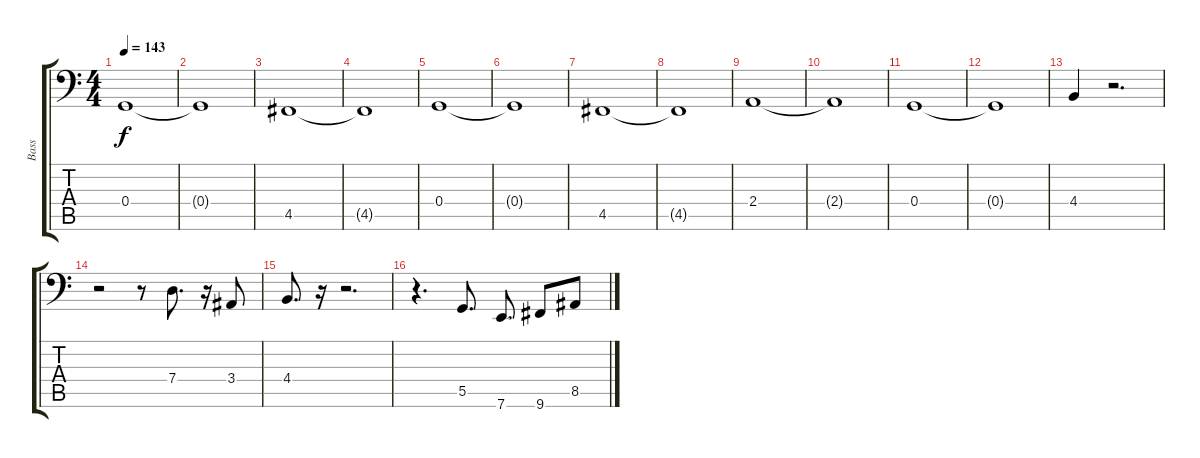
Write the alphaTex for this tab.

\track ("Bass" "Bass") {instrument electricbassfinger}
\staff {score tabs}
\tuning (A2 E2 C2 G1 D1 A0) {hide}
\ts (4 4)
\tempo 143
\clef f4
\ks c
0.4.1{dy f} |
0.4{t}.1 |
4.5.1 |
4.5{t}.1 |
0.4.1 |
0.4{t}.1 |
4.5.1 |
4.5{t}.1 |
2.4.1 |
2.4{t}.1 |
0.4.1 |
0.4{t}.1 |
4.4.4 r.2{d} |
r.2 r.8 7.4.8{d} r.16 3.4.8 |
4.4.8{d} r.16 r.2{d} |
r.4{d} 5.5.8{d} 7.6.8{d} 9.6.8 8.5.8
